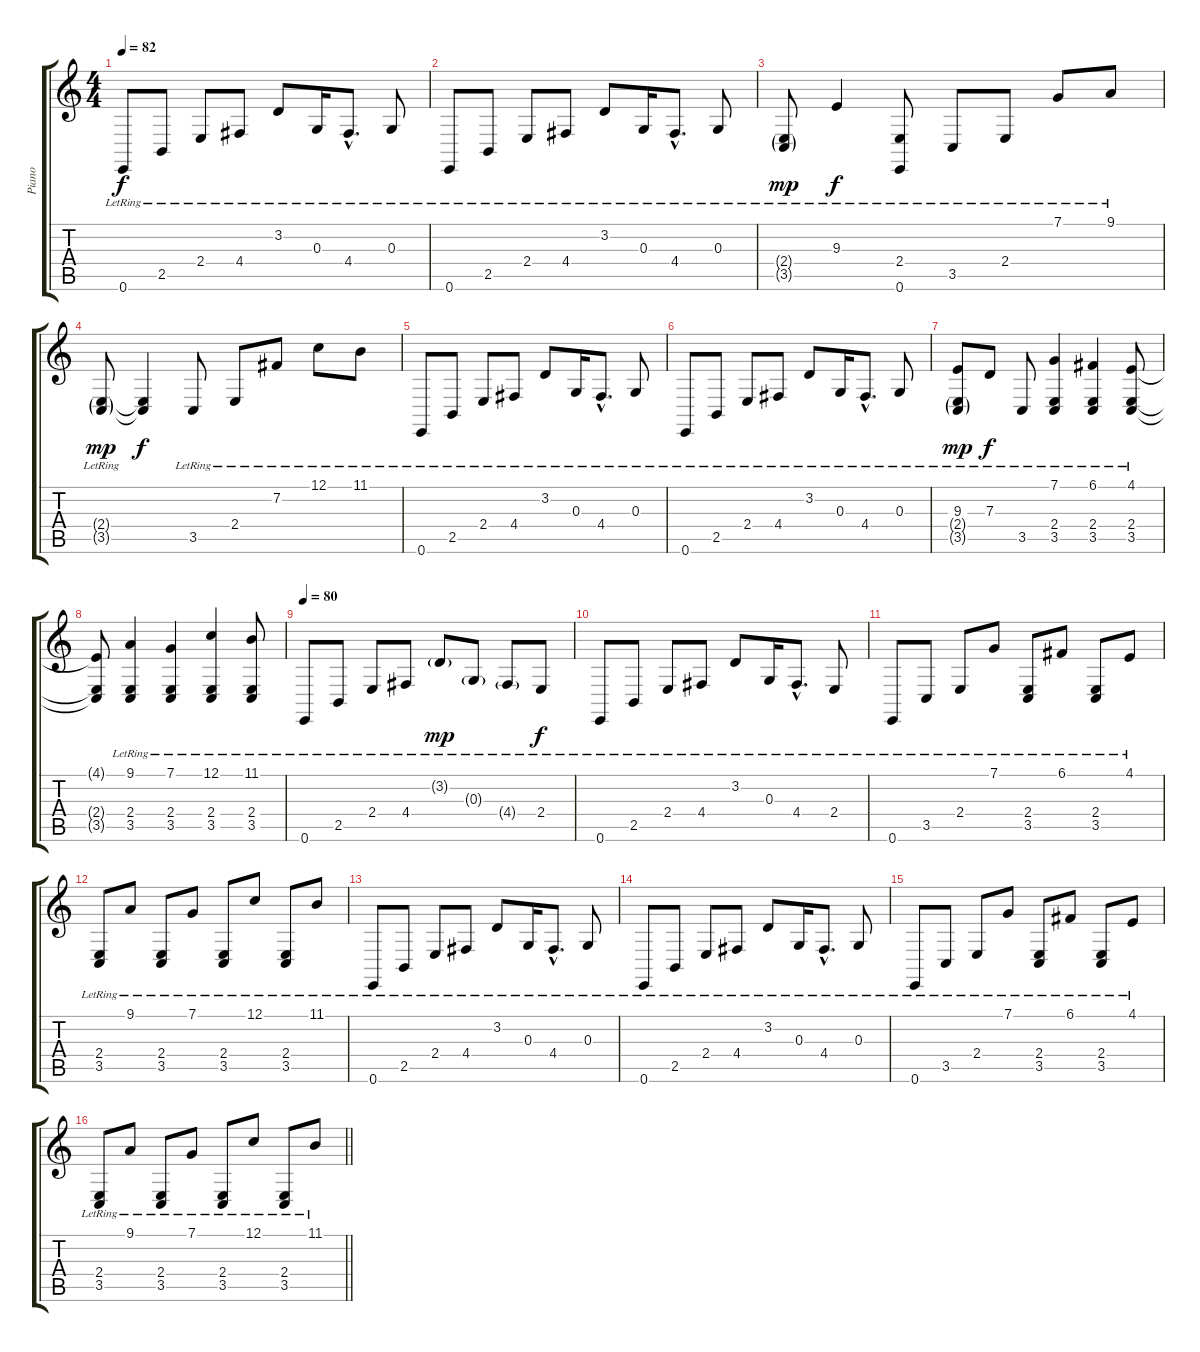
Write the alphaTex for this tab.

\track ("Piano" "Piano") {instrument acousticgrandpiano}
\staff {score tabs}
\tuning (C4 B3 G3 D3 A2 E2) {hide}
\ts (4 4)
\tempo 82
\clef g2
\ks c
0.6{lr}.8{dy f} 2.5{lr}.8 2.4{lr}.8 4.4{lr}.8 3.2{lr}.8 0.3{lr}.16 4.4{hac lr}.8{d} 0.3{lr}.8 |
0.6{lr}.8 2.5{lr}.8 2.4{lr}.8 4.4{lr}.8 3.2{lr}.8 0.3{lr}.16 4.4{hac lr}.8{d} 0.3{lr}.8 |
(2.4{g lr} 3.5{g lr}).8{dy mp} 9.3{lr}.4{dy f} (2.4{lr} 0.6{lr}).8 3.5{lr}.8 2.4{lr}.8 7.1{lr}.8 9.1{lr}.8 |
(2.4{g lr} 3.5{g lr}).8{dy mp} (2.4{t} 3.5{t}).4{dy f} 3.5{lr}.8 2.4{lr}.8 7.2{lr}.8 12.1{lr}.8 11.1{lr}.8 |
0.6{lr}.8 2.5{lr}.8 2.4{lr}.8 4.4{lr}.8 3.2{lr}.8 0.3{lr}.16 4.4{hac lr}.8{d} 0.3{lr}.8 |
0.6{lr}.8 2.5{lr}.8 2.4{lr}.8 4.4{lr}.8 3.2{lr}.8 0.3{lr}.16 4.4{hac lr}.8{d} 0.3{lr}.8 |
(9.3 2.4{g lr} 3.5{g lr}).8{dy mp} 7.3{lr}.8{dy f} 3.5{lr}.8 (7.1{lr} 2.4{lr} 3.5{lr}).4 (6.1{lr} 2.4{lr} 3.5{lr}).4 (4.1{lr} 2.4{lr} 3.5{lr}).8 |
(4.1{t} 2.4{t} 3.5{t}).8 (9.1 2.4{lr} 3.5{lr}).4 (7.1 2.4{lr} 3.5{lr}).4 (12.1 2.4{lr} 3.5{lr}).4 (11.1 2.4{lr} 3.5{lr}).8 |
\tempo 80
0.6{lr}.8 2.5{lr}.8 2.4{lr}.8 4.4{lr}.8 3.2{g lr}.8{dy mp} 0.3{g lr}.8 4.4{g lr}.8 2.4{lr}.8{dy f} |
0.6{lr}.8 2.5{lr}.8 2.4{lr}.8 4.4{lr}.8 3.2{lr}.8 0.3{lr}.16 4.4{hac lr}.8{d} 2.4{lr}.8 |
0.6{lr}.8 3.5{lr}.8 2.4{lr}.8 7.1{lr}.8 (2.4{lr} 3.5{lr}).8 6.1{lr}.8 (2.4{lr} 3.5{lr}).8 4.1{lr}.8 |
(2.4{lr} 3.5{lr}).8 9.1{lr}.8 (2.4{lr} 3.5{lr}).8 7.1{lr}.8 (2.4{lr} 3.5{lr}).8 12.1{lr}.8 (2.4{lr} 3.5{lr}).8 11.1{lr}.8 |
0.6{lr}.8 2.5{lr}.8 2.4{lr}.8 4.4{lr}.8 3.2{lr}.8 0.3{lr}.16 4.4{hac lr}.8{d} 0.3{lr}.8 |
0.6{lr}.8 2.5{lr}.8 2.4{lr}.8 4.4{lr}.8 3.2{lr}.8 0.3{lr}.16 4.4{hac lr}.8{d} 0.3{lr}.8 |
0.6{lr}.8 3.5{lr}.8 2.4{lr}.8 7.1{lr}.8 (2.4{lr} 3.5{lr}).8 6.1{lr}.8 (2.4{lr} 3.5{lr}).8 4.1{lr}.8 |
\barLineRight lightlight
(2.4{lr} 3.5{lr}).8 9.1{lr}.8 (2.4{lr} 3.5{lr}).8 7.1{lr}.8 (2.4{lr} 3.5{lr}).8 12.1{lr}.8 (2.4{lr} 3.5{lr}).8 11.1{lr}.8
